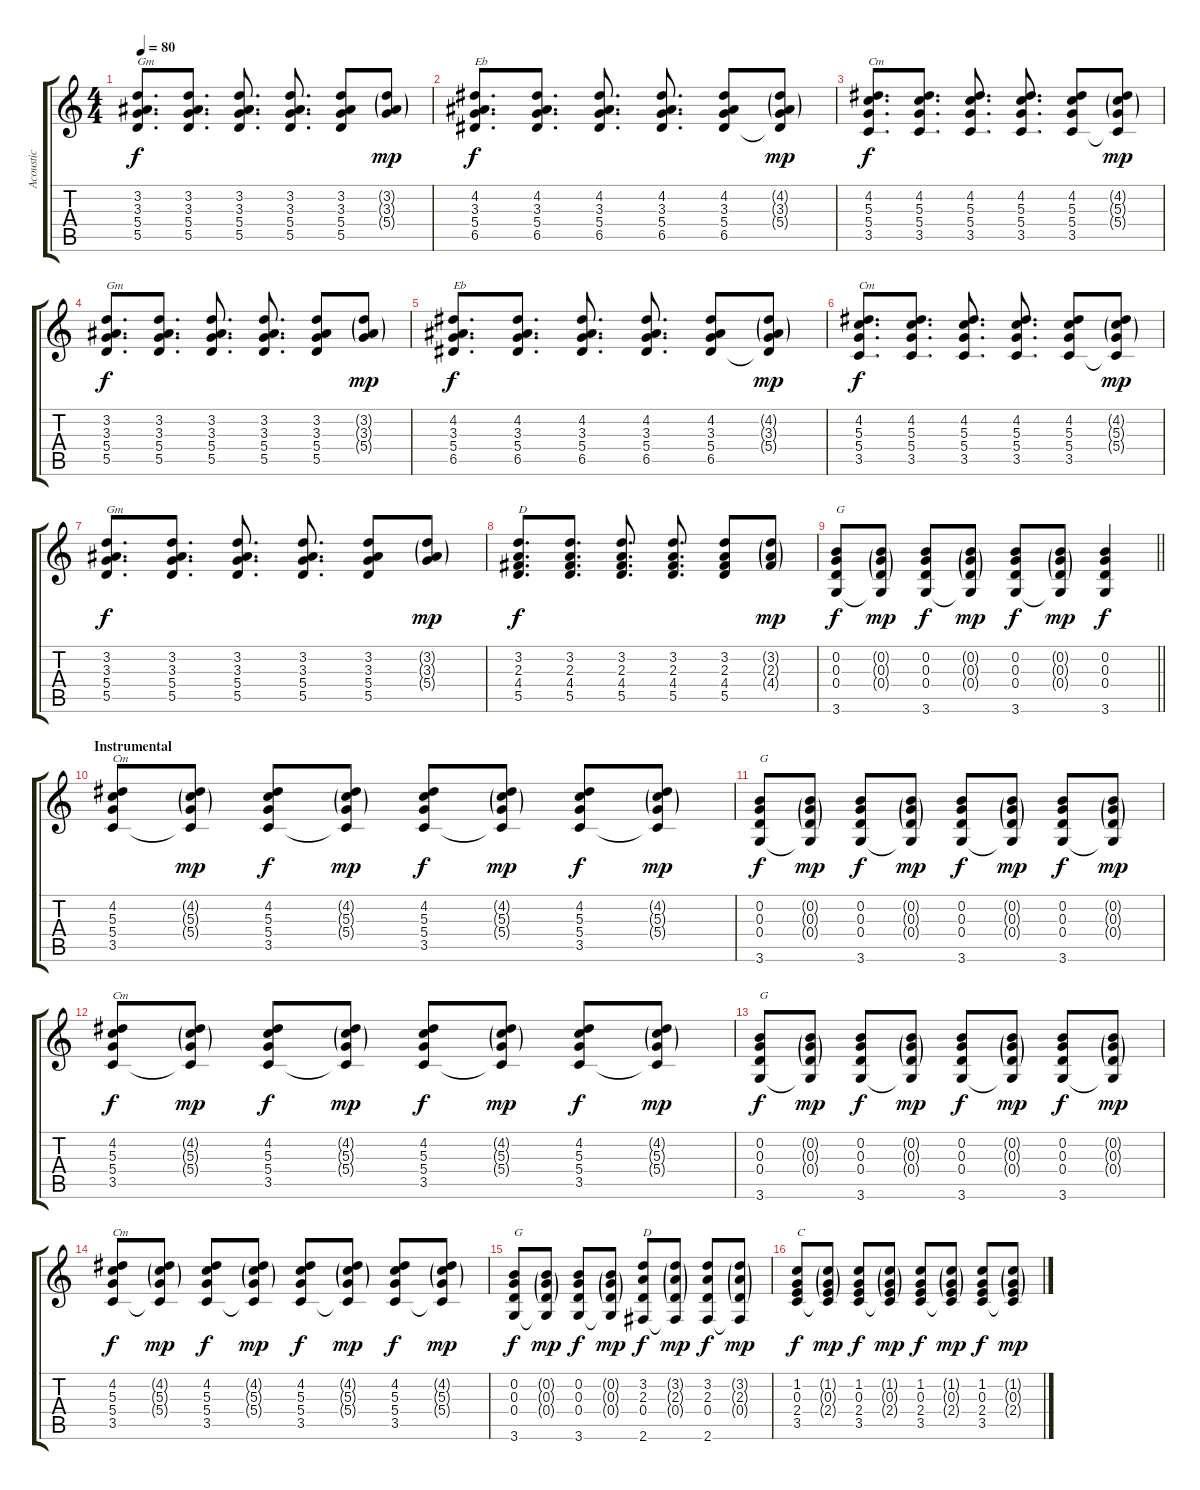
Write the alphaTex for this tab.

\track ("Acoustic" "Acoustic") {instrument acousticguitarsteel}
\staff {score tabs}
\tuning (E4 B3 G3 D3 A2 E2) {hide}
\ts (4 4)
\tempo 80
\clef g2
\ks c
(3.2 3.3 5.4 5.5).8{d txt "Gm" dy f} (3.2 3.3 5.4 5.5).8{d} (3.2 3.3 5.4 5.5).8{d} (3.2 3.3 5.4 5.5).8{d} (3.2 3.3 5.4 5.5).8 (3.2{g} 3.3{g} 5.4{g}).8{dy mp} |
(4.2 3.3 5.4 6.5).8{d txt "Eb" dy f} (4.2 3.3 5.4 6.5).8{d} (4.2 3.3 5.4 6.5).8{d} (4.2 3.3 5.4 6.5).8{d} (4.2 3.3 5.4 6.5).8 (4.2{g} 3.3{g} 5.4{g} 6.5{t}).8{dy mp} |
(4.2 5.3 5.4 3.5).8{d txt "Cm" dy f} (4.2 5.3 5.4 3.5).8{d} (4.2 5.3 5.4 3.5).8{d} (4.2 5.3 5.4 3.5).8{d} (4.2 5.3 5.4 3.5).8 (4.2{g} 5.3{g} 5.4{g} 3.5{t}).8{dy mp} |
(3.2 3.3 5.4 5.5).8{d txt "Gm" dy f} (3.2 3.3 5.4 5.5).8{d} (3.2 3.3 5.4 5.5).8{d} (3.2 3.3 5.4 5.5).8{d} (3.2 3.3 5.4 5.5).8 (3.2{g} 3.3{g} 5.4{g}).8{dy mp} |
(4.2 3.3 5.4 6.5).8{d txt "Eb" dy f} (4.2 3.3 5.4 6.5).8{d} (4.2 3.3 5.4 6.5).8{d} (4.2 3.3 5.4 6.5).8{d} (4.2 3.3 5.4 6.5).8 (4.2{g} 3.3{g} 5.4{g} 6.5{t}).8{dy mp} |
(4.2 5.3 5.4 3.5).8{d txt "Cm" dy f} (4.2 5.3 5.4 3.5).8{d} (4.2 5.3 5.4 3.5).8{d} (4.2 5.3 5.4 3.5).8{d} (4.2 5.3 5.4 3.5).8 (4.2{g} 5.3{g} 5.4{g} 3.5{t}).8{dy mp} |
(3.2 3.3 5.4 5.5).8{d txt "Gm" dy f} (3.2 3.3 5.4 5.5).8{d} (3.2 3.3 5.4 5.5).8{d} (3.2 3.3 5.4 5.5).8{d} (3.2 3.3 5.4 5.5).8 (3.2{g} 3.3{g} 5.4{g}).8{dy mp} |
(3.2 2.3 4.4 5.5).8{d txt "D" dy f} (3.2 2.3 4.4 5.5).8{d} (3.2 2.3 4.4 5.5).8{d} (3.2 2.3 4.4 5.5).8{d} (3.2 2.3 4.4 5.5).8 (3.2{g} 2.3{g} 4.4{g}).8{dy mp} |
\barLineRight lightlight
(0.2 0.3 0.4 3.6).8{txt "G" dy f} (0.2{g} 0.3{g} 0.4{g} 3.6{t}).8{dy mp} (0.2 0.3 0.4 3.6).8{dy f} (0.2{g} 0.3{g} 0.4{g} 3.6{t}).8{dy mp} (0.2 0.3 0.4 3.6).8{dy f} (0.2{g} 0.3{g} 0.4{g} 3.6{t}).8{dy mp} (0.2 0.3 0.4 3.6).4{dy f} |
\section ("" "Instrumental")
(4.2 5.3 5.4 3.5).8{txt "Cm"} (4.2{g} 5.3{g} 5.4{g} 3.5{t}).8{dy mp} (4.2 5.3 5.4 3.5).8{dy f} (4.2{g} 5.3{g} 5.4{g} 3.5{t}).8{dy mp} (4.2 5.3 5.4 3.5).8{dy f} (4.2{g} 5.3{g} 5.4{g} 3.5{t}).8{dy mp} (4.2 5.3 5.4 3.5).8{dy f} (4.2{g} 5.3{g} 5.4{g} 3.5{t}).8{dy mp} |
(0.2 0.3 0.4 3.6).8{txt "G" dy f} (0.2{g} 0.3{g} 0.4{g} 3.6{t}).8{dy mp} (0.2 0.3 0.4 3.6).8{dy f} (0.2{g} 0.3{g} 0.4{g} 3.6{t}).8{dy mp} (0.2 0.3 0.4 3.6).8{dy f} (0.2{g} 0.3{g} 0.4{g} 3.6{t}).8{dy mp} (0.2 0.3 0.4 3.6).8{dy f} (0.2{g} 0.3{g} 0.4{g} 3.6{t}).8{dy mp} |
(4.2 5.3 5.4 3.5).8{txt "Cm" dy f} (4.2{g} 5.3{g} 5.4{g} 3.5{t}).8{dy mp} (4.2 5.3 5.4 3.5).8{dy f} (4.2{g} 5.3{g} 5.4{g} 3.5{t}).8{dy mp} (4.2 5.3 5.4 3.5).8{dy f} (4.2{g} 5.3{g} 5.4{g} 3.5{t}).8{dy mp} (4.2 5.3 5.4 3.5).8{dy f} (4.2{g} 5.3{g} 5.4{g} 3.5{t}).8{dy mp} |
(0.2 0.3 0.4 3.6).8{txt "G" dy f} (0.2{g} 0.3{g} 0.4{g} 3.6{t}).8{dy mp} (0.2 0.3 0.4 3.6).8{dy f} (0.2{g} 0.3{g} 0.4{g} 3.6{t}).8{dy mp} (0.2 0.3 0.4 3.6).8{dy f} (0.2{g} 0.3{g} 0.4{g} 3.6{t}).8{dy mp} (0.2 0.3 0.4 3.6).8{dy f} (0.2{g} 0.3{g} 0.4{g} 3.6{t}).8{dy mp} |
(4.2 5.3 5.4 3.5).8{txt "Cm" dy f} (4.2{g} 5.3{g} 5.4{g} 3.5{t}).8{dy mp} (4.2 5.3 5.4 3.5).8{dy f} (4.2{g} 5.3{g} 5.4{g} 3.5{t}).8{dy mp} (4.2 5.3 5.4 3.5).8{dy f} (4.2{g} 5.3{g} 5.4{g} 3.5{t}).8{dy mp} (4.2 5.3 5.4 3.5).8{dy f} (4.2{g} 5.3{g} 5.4{g} 3.5{t}).8{dy mp} |
(0.2 0.3 0.4 3.6).8{txt "G" dy f} (0.2{g} 0.3{g} 0.4{g} 3.6{t}).8{dy mp} (0.2 0.3 0.4 3.6).8{dy f} (0.2{g} 0.3{g} 0.4{g} 3.6{t}).8{dy mp} (3.2 2.3 0.4 2.6).8{txt "D" dy f} (3.2{g} 2.3{g} 0.4{g} 2.6{t}).8{dy mp} (3.2 2.3 0.4 2.6).8{dy f} (3.2{g} 2.3{g} 0.4{g} 2.6{t}).8{dy mp} |
(1.2 0.3 2.4 3.5).8{txt "C" dy f} (1.2{g} 0.3{g} 2.4{g} 3.5{t}).8{dy mp} (1.2 0.3 2.4 3.5).8{dy f} (1.2{g} 0.3{g} 2.4{g} 3.5{t}).8{dy mp} (1.2 0.3 2.4 3.5).8{dy f} (1.2{g} 0.3{g} 2.4{g} 3.5{t}).8{dy mp} (1.2 0.3 2.4 3.5).8{dy f} (1.2{g} 0.3{g} 2.4{g} 3.5{t}).8{dy mp}
